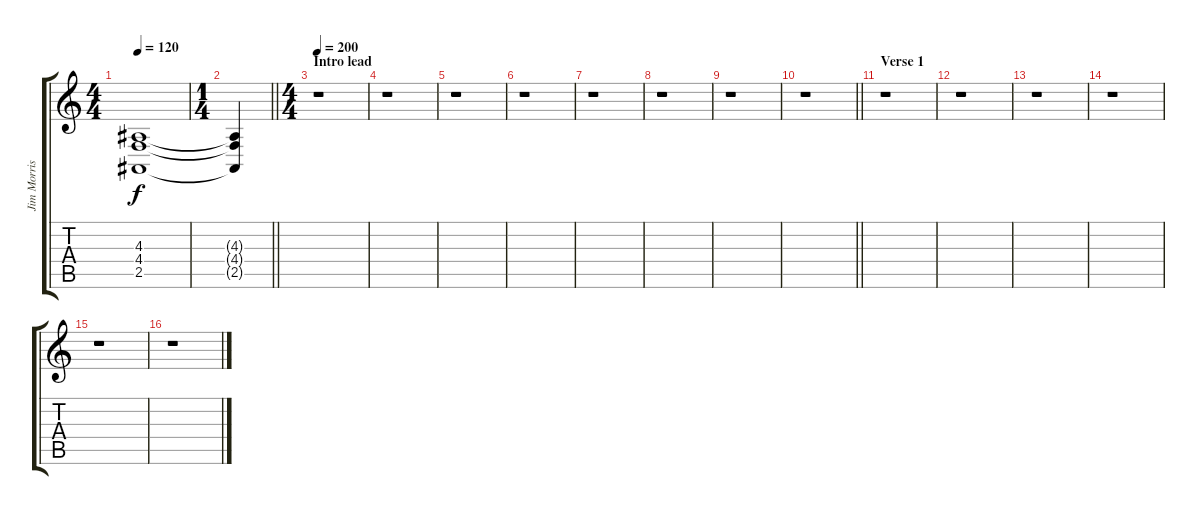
\track ("Jim Morris" "Jim Morris") {instrument pad2warm}
\staff {score tabs}
\tuning (Eb4 Bb3 Gb3 Db3 Ab2 Eb2) {hide}
\ts (4 4)
\tempo 120
\clef g2
\ks c
(4.3 4.4 2.5).1{dy f} |
\ts (1 4)
\barLineRight lightlight
(4.3{t} 4.4{t} 2.5{t}).4 |
\ts (4 4)
\section ("" "Intro lead")
\tempo 200
r.1 |
r.1 |
r.1 |
r.1 |
r.1 |
r.1 |
r.1 |
\barLineRight lightlight
r.1 |
\section ("" "Verse 1")
r.1 |
r.1 |
r.1 |
r.1 |
r.1 |
r.1
